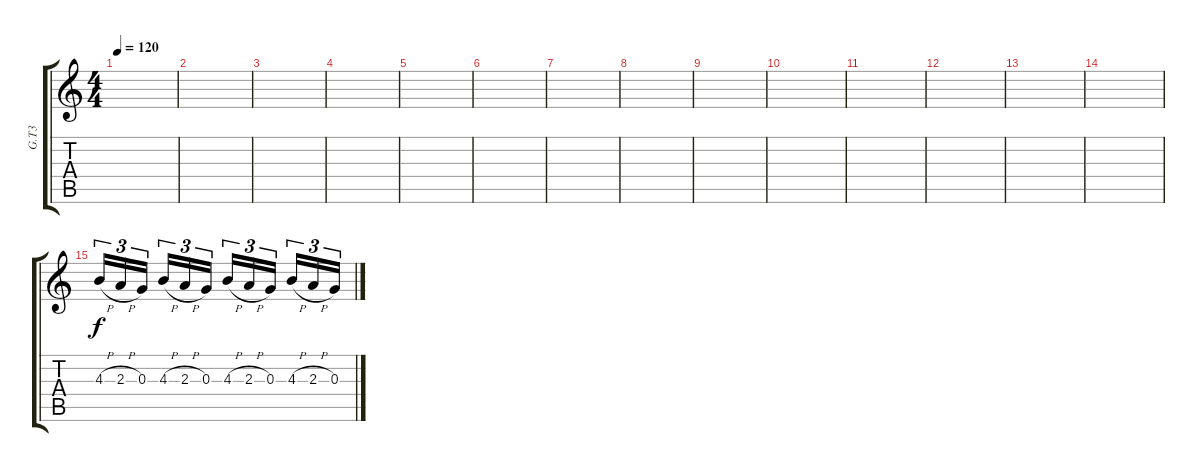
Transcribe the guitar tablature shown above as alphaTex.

\track ("G.T3" "G.T3") {instrument overdrivenguitar}
\staff {score tabs}
\tuning (E4 B3 G3 D3 A2 E2) {hide}
\ts (4 4)
\tempo 120
\clef g2
\ks c
|
|
|
|
|
|
|
|
|
|
|
|
|
|
4.3{h}.16{tu (3 2)} 2.3{h}.16{tu (3 2)} 0.3.16{tu (3 2) beam splitsecondary} 4.3{h}.16{tu (3 2)} 2.3{h}.16{tu (3 2)} 0.3.16{tu (3 2)} 4.3{h}.16{tu (3 2)} 2.3{h}.16{tu (3 2)} 0.3.16{tu (3 2) beam splitsecondary} 4.3{h}.16{tu (3 2)} 2.3{h}.16{tu (3 2)} 0.3.16{tu (3 2)}
